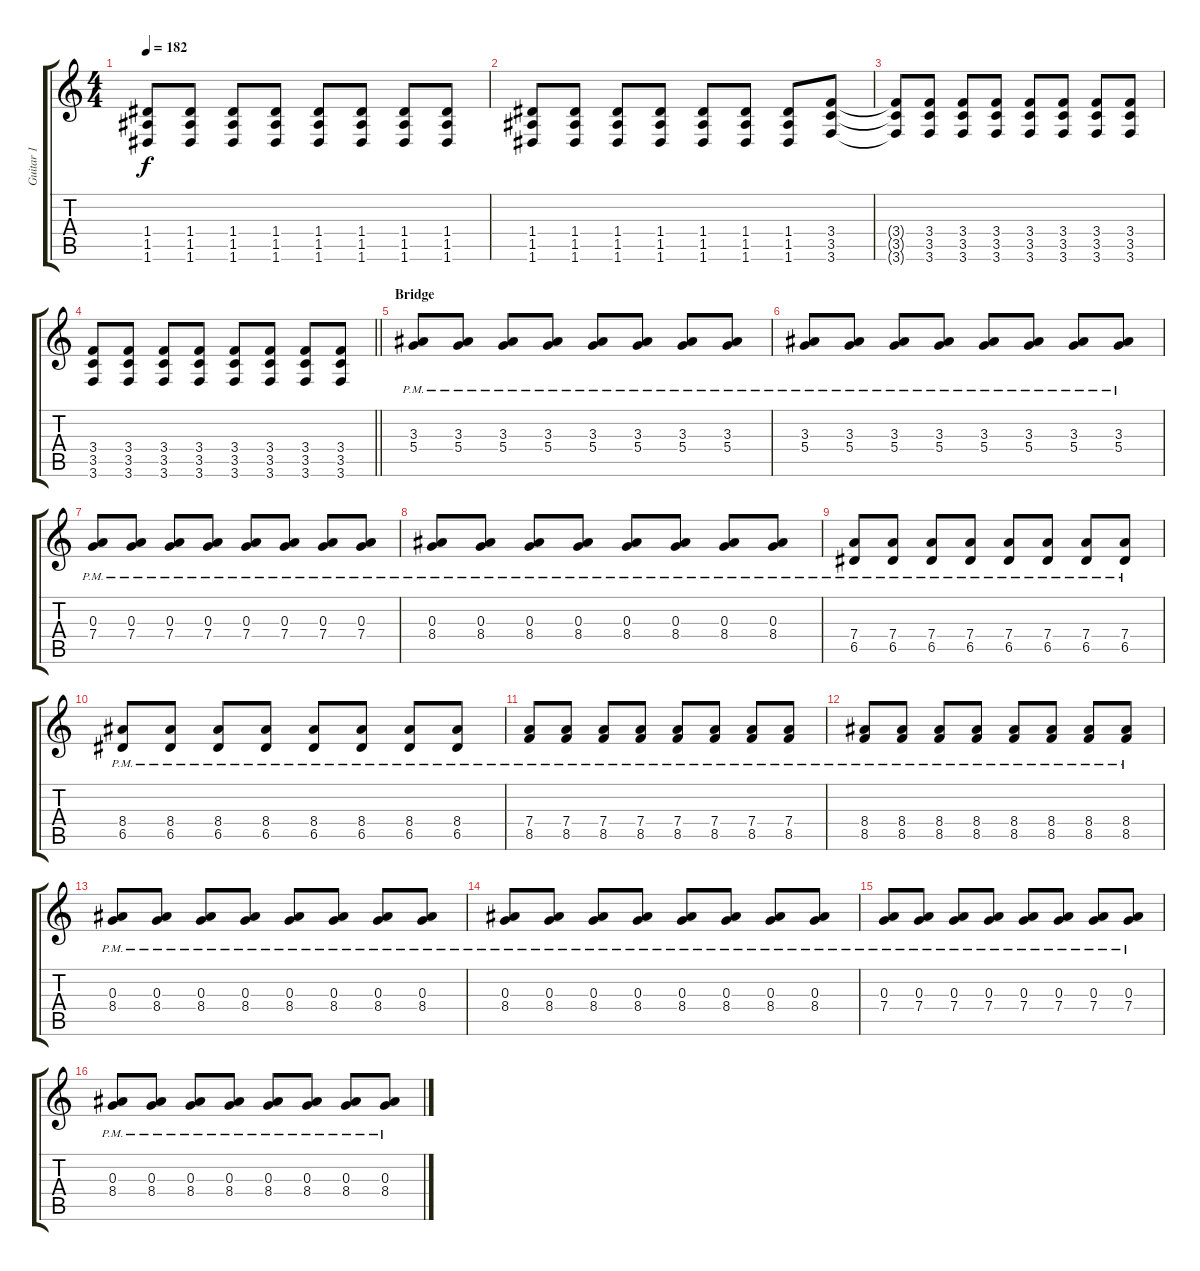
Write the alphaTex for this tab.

\track ("Guitar 1" "Guitar 1") {instrument distortionguitar}
\staff {score tabs}
\tuning (E4 B3 G3 D3 A2 D2) {hide}
\ts (4 4)
\tempo 182
\clef g2
\ks c
(1.4{t} 1.5{t} 1.6{t}).8{dy f} (1.4 1.5 1.6).8 (1.4 1.5 1.6).8 (1.4 1.5 1.6).8 (1.4 1.5 1.6).8 (1.4 1.5 1.6).8 (1.4 1.5 1.6).8 (1.4 1.5 1.6).8 |
(1.4 1.5 1.6).8 (1.4 1.5 1.6).8 (1.4 1.5 1.6).8 (1.4 1.5 1.6).8 (1.4 1.5 1.6).8 (1.4 1.5 1.6).8 (1.4 1.5 1.6).8 (3.4 3.5 3.6).8 |
(3.4{t} 3.5{t} 3.6{t}).8 (3.4 3.5 3.6).8 (3.4 3.5 3.6).8 (3.4 3.5 3.6).8 (3.4 3.5 3.6).8 (3.4 3.5 3.6).8 (3.4 3.5 3.6).8 (3.4 3.5 3.6).8 |
\barLineRight lightlight
(3.4 3.5 3.6).8 (3.4 3.5 3.6).8 (3.4 3.5 3.6).8 (3.4 3.5 3.6).8 (3.4 3.5 3.6).8 (3.4 3.5 3.6).8 (3.4 3.5 3.6).8 (3.4 3.5 3.6).8 |
\section ("" "Bridge")
(3.3{pm} 5.4{pm}).8 (3.3{pm} 5.4{pm}).8 (3.3{pm} 5.4{pm}).8 (3.3{pm} 5.4{pm}).8 (3.3{pm} 5.4{pm}).8 (3.3{pm} 5.4{pm}).8 (3.3{pm} 5.4{pm}).8 (3.3{pm} 5.4{pm}).8 |
(3.3{pm} 5.4{pm}).8 (3.3{pm} 5.4{pm}).8 (3.3{pm} 5.4{pm}).8 (3.3{pm} 5.4{pm}).8 (3.3{pm} 5.4{pm}).8 (3.3{pm} 5.4{pm}).8 (3.3{pm} 5.4{pm}).8 (3.3{pm} 5.4{pm}).8 |
(0.3{pm} 7.4{pm}).8 (0.3{pm} 7.4{pm}).8 (0.3{pm} 7.4{pm}).8 (0.3{pm} 7.4{pm}).8 (0.3{pm} 7.4{pm}).8 (0.3{pm} 7.4{pm}).8 (0.3{pm} 7.4{pm}).8 (0.3{pm} 7.4{pm}).8 |
(0.3{pm} 8.4{pm}).8 (0.3{pm} 8.4{pm}).8 (0.3{pm} 8.4{pm}).8 (0.3{pm} 8.4{pm}).8 (0.3{pm} 8.4{pm}).8 (0.3{pm} 8.4{pm}).8 (0.3{pm} 8.4{pm}).8 (0.3{pm} 8.4{pm}).8 |
(7.4{pm} 6.5{pm}).8 (7.4{pm} 6.5{pm}).8 (7.4{pm} 6.5{pm}).8 (7.4{pm} 6.5{pm}).8 (7.4{pm} 6.5{pm}).8 (7.4{pm} 6.5{pm}).8 (7.4{pm} 6.5{pm}).8 (7.4{pm} 6.5{pm}).8 |
(8.4{pm} 6.5{pm}).8 (8.4{pm} 6.5{pm}).8 (8.4{pm} 6.5{pm}).8 (8.4{pm} 6.5{pm}).8 (8.4{pm} 6.5{pm}).8 (8.4{pm} 6.5{pm}).8 (8.4{pm} 6.5{pm}).8 (8.4{pm} 6.5{pm}).8 |
(7.4{pm} 8.5{pm}).8 (7.4{pm} 8.5{pm}).8 (7.4{pm} 8.5{pm}).8 (7.4{pm} 8.5{pm}).8 (7.4{pm} 8.5{pm}).8 (7.4{pm} 8.5{pm}).8 (7.4{pm} 8.5{pm}).8 (7.4{pm} 8.5{pm}).8 |
(8.4{pm} 8.5{pm}).8 (8.4{pm} 8.5{pm}).8 (8.4{pm} 8.5{pm}).8 (8.4{pm} 8.5{pm}).8 (8.4{pm} 8.5{pm}).8 (8.4{pm} 8.5{pm}).8 (8.4{pm} 8.5{pm}).8 (8.4{pm} 8.5{pm}).8 |
(0.3{pm} 8.4{pm}).8 (0.3{pm} 8.4{pm}).8 (0.3{pm} 8.4{pm}).8 (0.3{pm} 8.4{pm}).8 (0.3{pm} 8.4{pm}).8 (0.3{pm} 8.4{pm}).8 (0.3{pm} 8.4{pm}).8 (0.3{pm} 8.4{pm}).8 |
(0.3{pm} 8.4{pm}).8 (0.3{pm} 8.4{pm}).8 (0.3{pm} 8.4{pm}).8 (0.3{pm} 8.4{pm}).8 (0.3{pm} 8.4{pm}).8 (0.3{pm} 8.4{pm}).8 (0.3{pm} 8.4{pm}).8 (0.3{pm} 8.4{pm}).8 |
(0.3{pm} 7.4{pm}).8 (0.3{pm} 7.4{pm}).8 (0.3{pm} 7.4{pm}).8 (0.3{pm} 7.4{pm}).8 (0.3{pm} 7.4{pm}).8 (0.3{pm} 7.4{pm}).8 (0.3{pm} 7.4{pm}).8 (0.3{pm} 7.4{pm}).8 |
(0.3{pm} 8.4{pm}).8 (0.3{pm} 8.4{pm}).8 (0.3{pm} 8.4{pm}).8 (0.3{pm} 8.4{pm}).8 (0.3{pm} 8.4{pm}).8 (0.3{pm} 8.4{pm}).8 (0.3{pm} 8.4{pm}).8 (0.3{pm} 8.4{pm}).8
